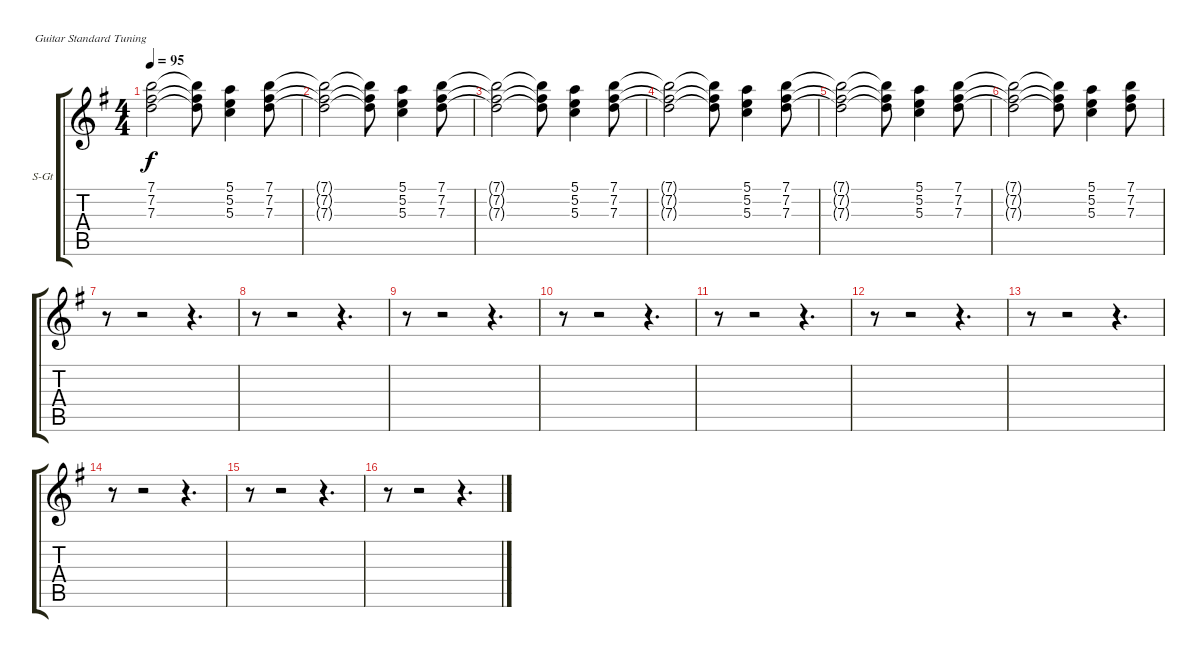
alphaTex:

\bracketExtendMode groupsimilarinstruments
\firstSystemTrackNameOrientation horizontal
\otherSystemsTrackNameOrientation horizontal
\track ("Tiple 3" "S-Gt") {instrument acousticguitarsteel}
\staff {score tabs}
\tuning (E4 B3 G3 D3 A2 E2)
\ts (4 4)
\tempo 95
\clef g2
\ks g
(7.1{t} 7.2{t} 7.3{t}).2{dy f} (7.1{t} 7.2{t} 7.3{t}).8 (5.1 5.2 5.3).4 (7.1 7.2 7.3).8 |
(7.1{t} 7.2{t} 7.3{t}).2 (7.1{t} 7.2{t} 7.3{t}).8 (5.1 5.2 5.3).4 (7.1 7.2 7.3).8 |
(7.1{t} 7.2{t} 7.3{t}).2 (7.1{t} 7.2{t} 7.3{t}).8 (5.1 5.2 5.3).4 (7.1 7.2 7.3).8 |
(7.1{t} 7.2{t} 7.3{t}).2 (7.1{t} 7.2{t} 7.3{t}).8 (5.1 5.2 5.3).4 (7.1 7.2 7.3).8 |
(7.1{t} 7.2{t} 7.3{t}).2 (7.1{t} 7.2{t} 7.3{t}).8 (5.1 5.2 5.3).4 (7.1 7.2 7.3).8 |
(7.1{t} 7.2{t} 7.3{t}).2 (7.1{t} 7.2{t} 7.3{t}).8 (5.1 5.2 5.3).4 (7.1 7.2 7.3).8 |
r.8 r.2 r.4{d} |
r.8 r.2 r.4{d} |
r.8 r.2 r.4{d} |
r.8 r.2 r.4{d} |
r.8 r.2 r.4{d} |
r.8 r.2 r.4{d} |
r.8 r.2 r.4{d} |
r.8 r.2 r.4{d} |
r.8 r.2 r.4{d} |
r.8 r.2 r.4{d}
